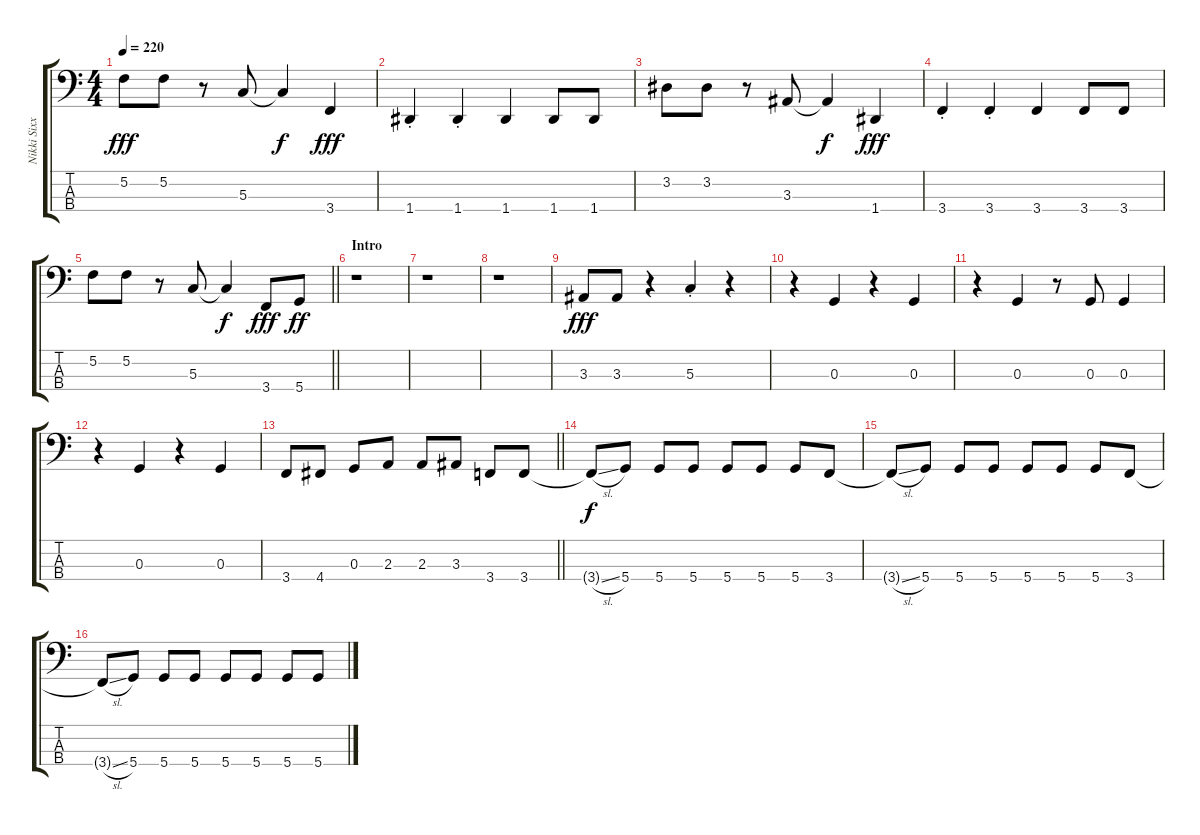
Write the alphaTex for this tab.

\track ("Nikki Sixx - Bass" "Nikki Sixx") {instrument electricbasspick}
\staff {score tabs}
\tuning (F2 C2 G1 D1) {hide}
\ts (4 4)
\tempo 220
\clef f4
\ks c
5.2.8{dy fff} 5.2.8 r.8 5.3.8 5.3{t}.4{dy f} 3.4.4{dy fff} |
1.4{st}.4 1.4{st}.4 1.4.4 1.4.8 1.4.8 |
3.2.8 3.2.8 r.8 3.3.8 3.3{t}.4{dy f} 1.4.4{dy fff} |
3.4{st}.4 3.4{st}.4 3.4.4 3.4.8 3.4.8 |
\barLineRight lightlight
5.2.8 5.2.8 r.8 5.3.8 5.3{t}.4{dy f} 3.4.8{dy fff} 5.4.8{dy ff} |
\section ("" "Intro")
r.1 |
r.1 |
r.1 |
3.3.8{dy fff} 3.3.8 r.4 5.3{st}.4 r.4 |
r.4 0.3.4 r.4 0.3.4 |
r.4 0.3.4 r.8 0.3.8 0.3.4 |
r.4 0.3.4 r.4 0.3.4 |
\barLineRight lightlight
3.4.8 4.4.8 0.3.8 2.3.8 2.3.8 3.3.8 3.4.8 3.4.8 |
3.4{sl t}.8{dy f} 5.4.8 5.4.8 5.4.8 5.4.8 5.4.8 5.4.8 3.4.8 |
3.4{sl t}.8 5.4.8 5.4.8 5.4.8 5.4.8 5.4.8 5.4.8 3.4.8 |
3.4{sl t}.8 5.4.8 5.4.8 5.4.8 5.4.8 5.4.8 5.4.8 5.4.8
